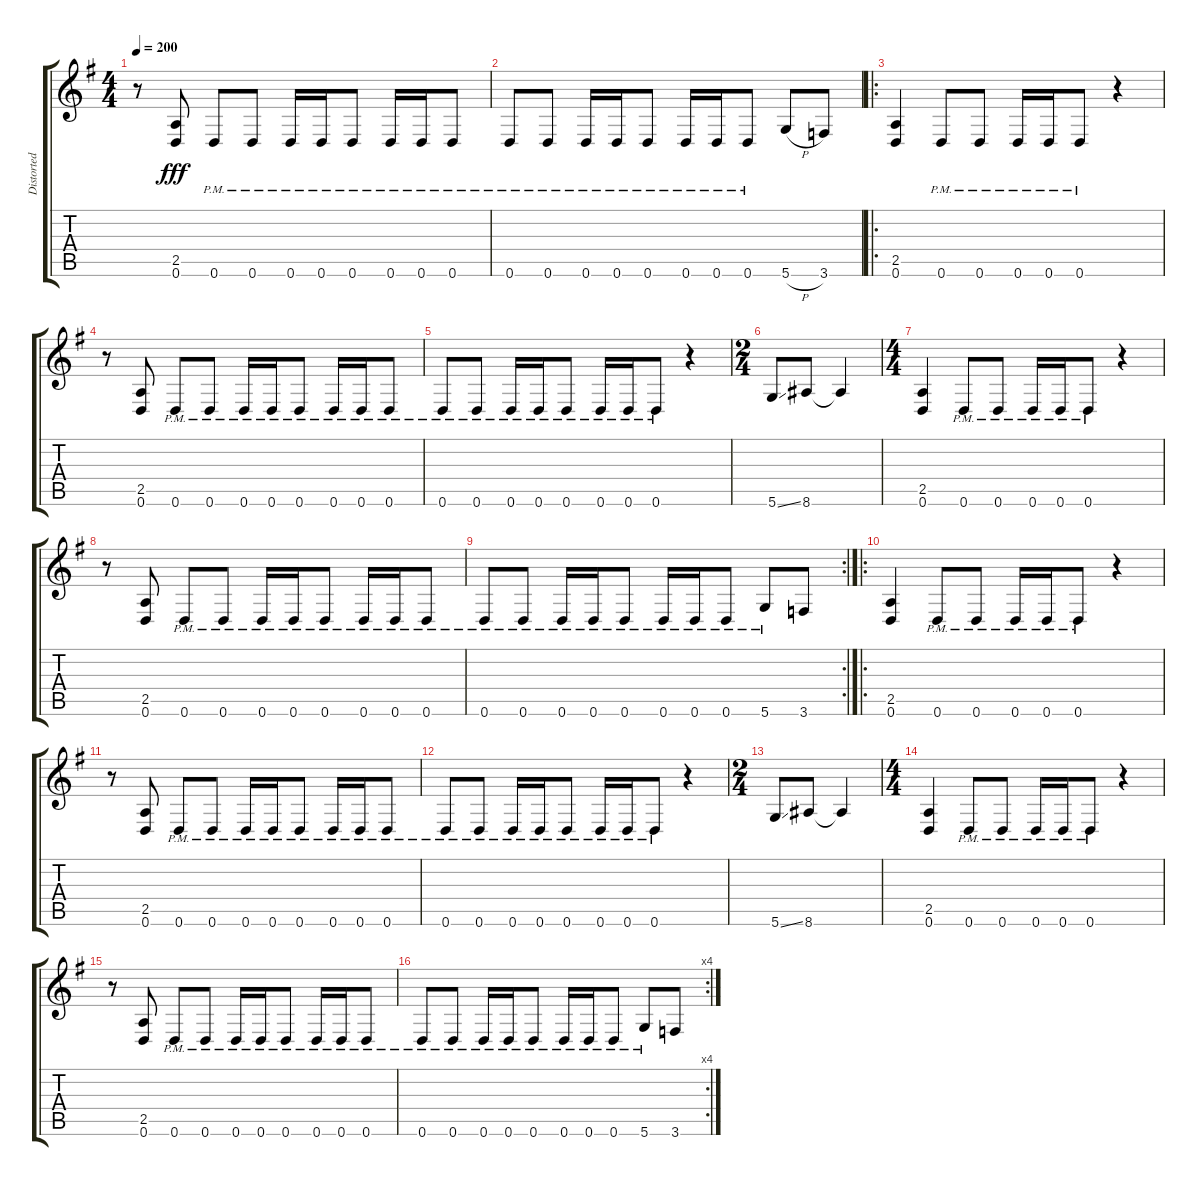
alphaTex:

\track ("Distorted Guitar (right channel)" "Distorted ") {instrument overdrivenguitar}
\staff {score tabs}
\tuning (D4 A3 F3 C3 G2 D2) {hide}
\ts (4 4)
\tempo 200
\clef g2
\ks g
r.8{dy fff} (2.5 0.6).8 0.6{pm}.8 0.6{pm}.8 0.6{pm}.16 0.6{pm}.16 0.6{pm}.8 0.6{pm}.16 0.6{pm}.16 0.6{pm}.8 |
0.6{pm}.8 0.6{pm}.8 0.6{pm}.16 0.6{pm}.16 0.6{pm}.8 0.6{pm}.16 0.6{pm}.16 0.6{pm}.8 5.6{h}.8 3.6.8 |
\ro
(2.5 0.6).4 0.6{pm}.8 0.6{pm}.8 0.6{pm}.16 0.6{pm}.16 0.6{pm}.8 r.4 |
r.8 (2.5 0.6).8 0.6{pm}.8 0.6{pm}.8 0.6{pm}.16 0.6{pm}.16 0.6{pm}.8 0.6{pm}.16 0.6{pm}.16 0.6{pm}.8 |
0.6{pm}.8 0.6{pm}.8 0.6{pm}.16 0.6{pm}.16 0.6{pm}.8 0.6{pm}.16 0.6{pm}.16 0.6{pm}.8 r.4 |
\ts (2 4)
5.6{ss}.8 8.6.8 8.6{t}.4 |
\ts (4 4)
(2.5 0.6).4 0.6{pm}.8 0.6{pm}.8 0.6{pm}.16 0.6{pm}.16 0.6{pm}.8 r.4 |
r.8 (2.5 0.6).8 0.6{pm}.8 0.6{pm}.8 0.6{pm}.16 0.6{pm}.16 0.6{pm}.8 0.6{pm}.16 0.6{pm}.16 0.6{pm}.8 |
\rc 2
0.6{pm}.8 0.6{pm}.8 0.6{pm}.16 0.6{pm}.16 0.6{pm}.8 0.6{pm}.16 0.6{pm}.16 0.6{pm}.8 5.6{pm}.8 3.6.8 |
\ro
(2.5 0.6).4 0.6{pm}.8 0.6{pm}.8 0.6{pm}.16 0.6{pm}.16 0.6{pm}.8 r.4 |
r.8 (2.5 0.6).8 0.6{pm}.8 0.6{pm}.8 0.6{pm}.16 0.6{pm}.16 0.6{pm}.8 0.6{pm}.16 0.6{pm}.16 0.6{pm}.8 |
0.6{pm}.8 0.6{pm}.8 0.6{pm}.16 0.6{pm}.16 0.6{pm}.8 0.6{pm}.16 0.6{pm}.16 0.6{pm}.8 r.4 |
\ts (2 4)
5.6{ss}.8 8.6.8 8.6{t}.4 |
\ts (4 4)
(2.5 0.6).4 0.6{pm}.8 0.6{pm}.8 0.6{pm}.16 0.6{pm}.16 0.6{pm}.8 r.4 |
r.8 (2.5 0.6).8 0.6{pm}.8 0.6{pm}.8 0.6{pm}.16 0.6{pm}.16 0.6{pm}.8 0.6{pm}.16 0.6{pm}.16 0.6{pm}.8 |
\rc 4
0.6{pm}.8 0.6{pm}.8 0.6{pm}.16 0.6{pm}.16 0.6{pm}.8 0.6{pm}.16 0.6{pm}.16 0.6{pm}.8 5.6{pm}.8 3.6.8
